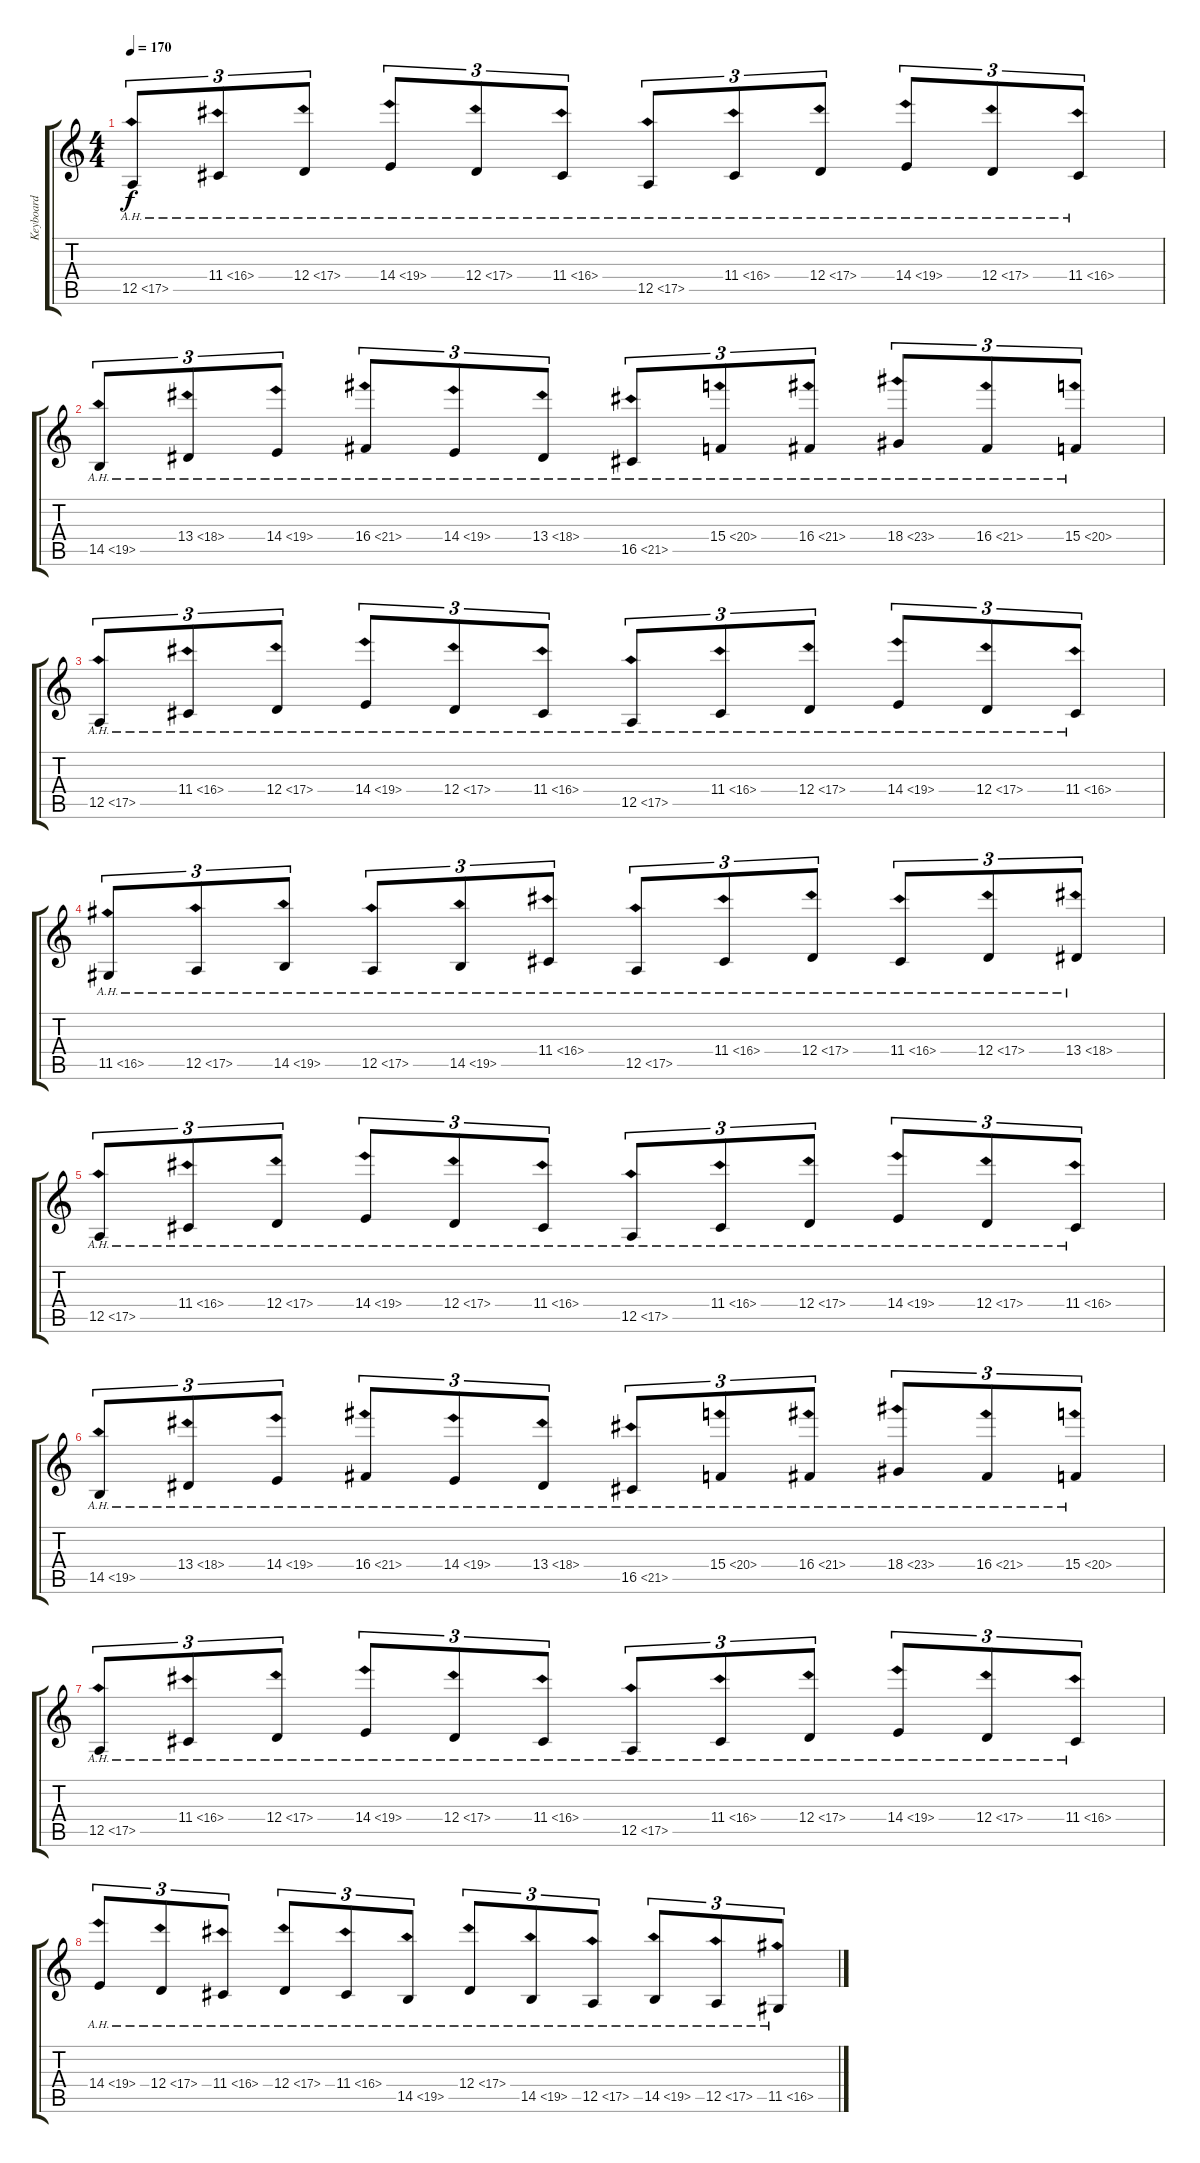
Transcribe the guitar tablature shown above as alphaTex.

\track ("Keyboard" "Keyboard") {instrument stringensemble1}
\staff {score tabs}
\tuning (E4 B3 G3 D3 A2 E2) {hide}
\ts (4 4)
\tempo 170
\clef g2
\ks c
12.5{ah 5}.8{tu (3 2) dy f} 11.4{ah 5}.8{tu (3 2)} 12.4{ah 5}.8{tu (3 2)} 14.4{ah 5}.8{tu (3 2)} 12.4{ah 5}.8{tu (3 2)} 11.4{ah 5}.8{tu (3 2)} 12.5{ah 5}.8{tu (3 2)} 11.4{ah 5}.8{tu (3 2)} 12.4{ah 5}.8{tu (3 2)} 14.4{ah 5}.8{tu (3 2)} 12.4{ah 5}.8{tu (3 2)} 11.4{ah 5}.8{tu (3 2)} |
14.5{ah 5}.8{tu (3 2)} 13.4{ah 5}.8{tu (3 2)} 14.4{ah 5}.8{tu (3 2)} 16.4{ah 5}.8{tu (3 2)} 14.4{ah 5}.8{tu (3 2)} 13.4{ah 5}.8{tu (3 2)} 16.5{ah 5}.8{tu (3 2)} 15.4{ah 5}.8{tu (3 2)} 16.4{ah 5}.8{tu (3 2)} 18.4{ah 5}.8{tu (3 2)} 16.4{ah 5}.8{tu (3 2)} 15.4{ah 5}.8{tu (3 2)} |
12.5{ah 5}.8{tu (3 2)} 11.4{ah 5}.8{tu (3 2)} 12.4{ah 5}.8{tu (3 2)} 14.4{ah 5}.8{tu (3 2)} 12.4{ah 5}.8{tu (3 2)} 11.4{ah 5}.8{tu (3 2)} 12.5{ah 5}.8{tu (3 2)} 11.4{ah 5}.8{tu (3 2)} 12.4{ah 5}.8{tu (3 2)} 14.4{ah 5}.8{tu (3 2)} 12.4{ah 5}.8{tu (3 2)} 11.4{ah 5}.8{tu (3 2)} |
11.5{ah 5}.8{tu (3 2)} 12.5{ah 5}.8{tu (3 2)} 14.5{ah 5}.8{tu (3 2)} 12.5{ah 5}.8{tu (3 2)} 14.5{ah 5}.8{tu (3 2)} 11.4{ah 5}.8{tu (3 2)} 12.5{ah 5}.8{tu (3 2)} 11.4{ah 5}.8{tu (3 2)} 12.4{ah 5}.8{tu (3 2)} 11.4{ah 5}.8{tu (3 2)} 12.4{ah 5}.8{tu (3 2)} 13.4{ah 5}.8{tu (3 2)} |
12.5{ah 5}.8{tu (3 2)} 11.4{ah 5}.8{tu (3 2)} 12.4{ah 5}.8{tu (3 2)} 14.4{ah 5}.8{tu (3 2)} 12.4{ah 5}.8{tu (3 2)} 11.4{ah 5}.8{tu (3 2)} 12.5{ah 5}.8{tu (3 2)} 11.4{ah 5}.8{tu (3 2)} 12.4{ah 5}.8{tu (3 2)} 14.4{ah 5}.8{tu (3 2)} 12.4{ah 5}.8{tu (3 2)} 11.4{ah 5}.8{tu (3 2)} |
14.5{ah 5}.8{tu (3 2)} 13.4{ah 5}.8{tu (3 2)} 14.4{ah 5}.8{tu (3 2)} 16.4{ah 5}.8{tu (3 2)} 14.4{ah 5}.8{tu (3 2)} 13.4{ah 5}.8{tu (3 2)} 16.5{ah 5}.8{tu (3 2)} 15.4{ah 5}.8{tu (3 2)} 16.4{ah 5}.8{tu (3 2)} 18.4{ah 5}.8{tu (3 2)} 16.4{ah 5}.8{tu (3 2)} 15.4{ah 5}.8{tu (3 2)} |
12.5{ah 5}.8{tu (3 2)} 11.4{ah 5}.8{tu (3 2)} 12.4{ah 5}.8{tu (3 2)} 14.4{ah 5}.8{tu (3 2)} 12.4{ah 5}.8{tu (3 2)} 11.4{ah 5}.8{tu (3 2)} 12.5{ah 5}.8{tu (3 2)} 11.4{ah 5}.8{tu (3 2)} 12.4{ah 5}.8{tu (3 2)} 14.4{ah 5}.8{tu (3 2)} 12.4{ah 5}.8{tu (3 2)} 11.4{ah 5}.8{tu (3 2)} |
14.4{ah 5}.8{tu (3 2)} 12.4{ah 5}.8{tu (3 2)} 11.4{ah 5}.8{tu (3 2)} 12.4{ah 5}.8{tu (3 2)} 11.4{ah 5}.8{tu (3 2)} 14.5{ah 5}.8{tu (3 2)} 12.4{ah 5}.8{tu (3 2)} 14.5{ah 5}.8{tu (3 2)} 12.5{ah 5}.8{tu (3 2)} 14.5{ah 5}.8{tu (3 2)} 12.5{ah 5}.8{tu (3 2)} 11.5{ah 5}.8{tu (3 2)}
